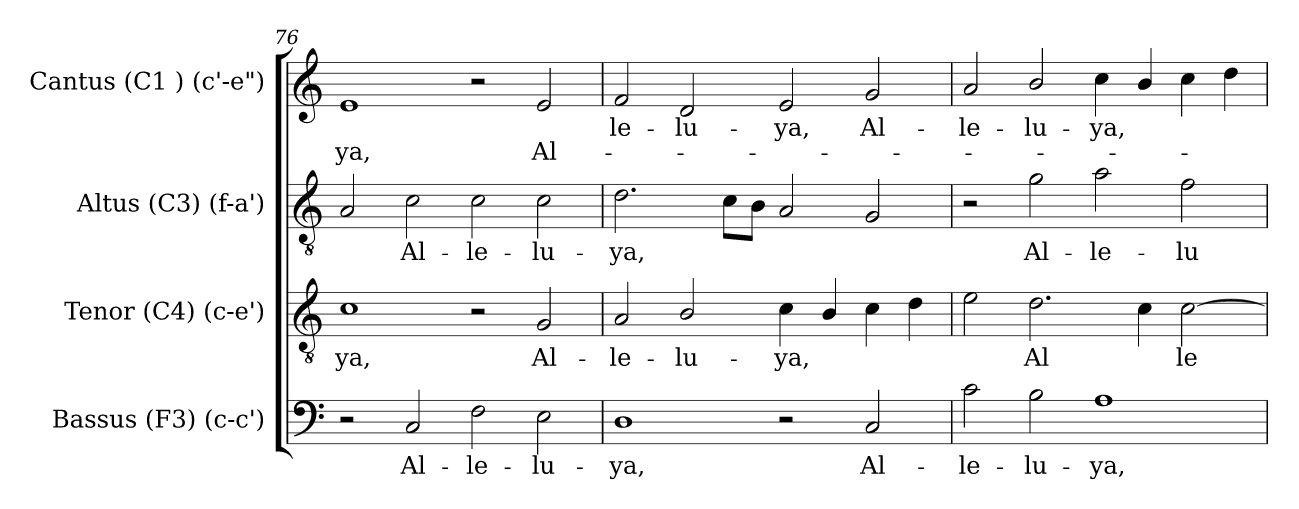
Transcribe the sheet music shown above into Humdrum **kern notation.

**kern	**text	**kern	**text	**kern	**text	**kern	**text	**text
*part4	*part4	*part3	*part3	*part2	*part2	*part1	*part1	*part1
*staff4	*staff4	*staff3	*staff3	*staff2	*staff2	*staff1	*staff1	*staff1
*I"Bassus (F3)  (c-c')	*	*I"Tenor (C4)  (c-e')	*	*I"Altus (C3)  (f-a')	*	*I"Cantus (C1 )  (c'-e")	*	*
*clefF4	*	*clefGv2	*	*clefGv2	*	*clefG2	*	*
*k[]	*	*k[]	*	*k[]	*	*k[]	*	*
*C:	*	*C:	*	*C:	*	*C:	*	*
=76	=76	=76	=76	=76	=76	=76	=76	=76
!	!	!	!LO:LY:b:cj	!	!LO:LY:b:cj	!	!LO:LY:b:cj	!LO:LY:b:cj
2r	.	1c	-ya,	2A/	.	1e	-	ya,
!	!LO:LY:b:cj	!	!	!	!LO:LY:b:cj	!	!	!
2C/	Al-	.	.	2c\	Al-	.	.	.
!	!LO:LY:b:cj	!	!	!	!LO:LY:b:cj	!	!	!
2F\	-le-	2r	.	2c\	-le-	2r	.	.
!	!LO:LY:b:cj	!	!LO:LY:b:cj	!	!LO:LY:b:cj	!	!LO:LY:b:cj	!LO:LY:b:cj
2E\	-lu-	2G/	Al-	2c\	-lu-	2e/	.	Al-
!!LO:PB:g=z
=77	=77	=77	=77	=77	=77	=77	=77	=77
!	!LO:LY:b:cj	!	!LO:LY:b:cj	!	!LO:LY:b:cj	!	!LO:LY:b:cj	!
1D	-ya,	2A/	-le-	2.d\	-ya,	2f/	-le-	.
!	!	!	!LO:LY:b:cj	!	!	!	!LO:LY:b:cj	!
.	.	2B/	-lu-	.	.	2d/	-lu-	.
!	!	!	!	!	!LO:LY:b:cj	!	!	!
.	.	.	.	8c\L	.	.	.	.
!	!	!	!	!	!LO:LY:b:cj	!	!	!
.	.	.	.	8B\J	.	.	.	.
!	!	!	!LO:LY:b:cj	!	!LO:LY:b:cj	!	!LO:LY:b:cj	!
2r	.	4c\	-ya,	2A/	.	2e/	-ya,	.
!	!	!	!LO:LY:b:cj	!	!	!	!	!
.	.	4B/	.	.	.	.	.	.
!	!LO:LY:b:cj	!	!LO:LY:b:cj	!	!LO:LY:b:cj	!	!LO:LY:b:cj	!
2C/	Al-	4c\	.	2G/	.	2g/	Al-	.
!	!	!	!LO:LY:b:cj	!	!	!	!	!
.	.	4d\	.	.	.	.	.	.
=78	=78	=78	=78	=78	=78	=78	=78	=78
!	!LO:LY:b:cj	!	!LO:LY:b:cj	!	!	!	!LO:LY:b:cj	!
2c\	-le-	2e\	.	2r	.	2a/	-le-	.
!	!LO:LY:b:cj	!	!LO:LY:b:cj	!	!LO:LY:b:cj	!	!LO:LY:b:cj	!
2B\	-lu-	2.d\	Al-	2g\	Al-	2b/	-lu-	.
!	!LO:LY:b:cj	!	!	!	!LO:LY:b:cj	!	!LO:LY:b:cj	!
1A	-ya,	.	.	2a\	-le-	4cc\	-ya,	.
!	!	!	!LO:LY:b:cj	!	!	!	!LO:LY:b:cj	!
.	.	4c\	--	.	.	4b/	.	.
!	!	!	!LO:LY:b:cj	!	!LO:LY:b:cj	!	!LO:LY:b:cj	!
.	.	[>2c\	-le-	2f\	-lu-	4cc\	.	.
!	!	!	!	!	!	!	!LO:LY:b:cj	!
.	.	.	.	.	.	4dd\	.	.
=	=	=	=	=	=	=	=	=
*-	*-	*-	*-	*-	*-	*-	*-	*-
